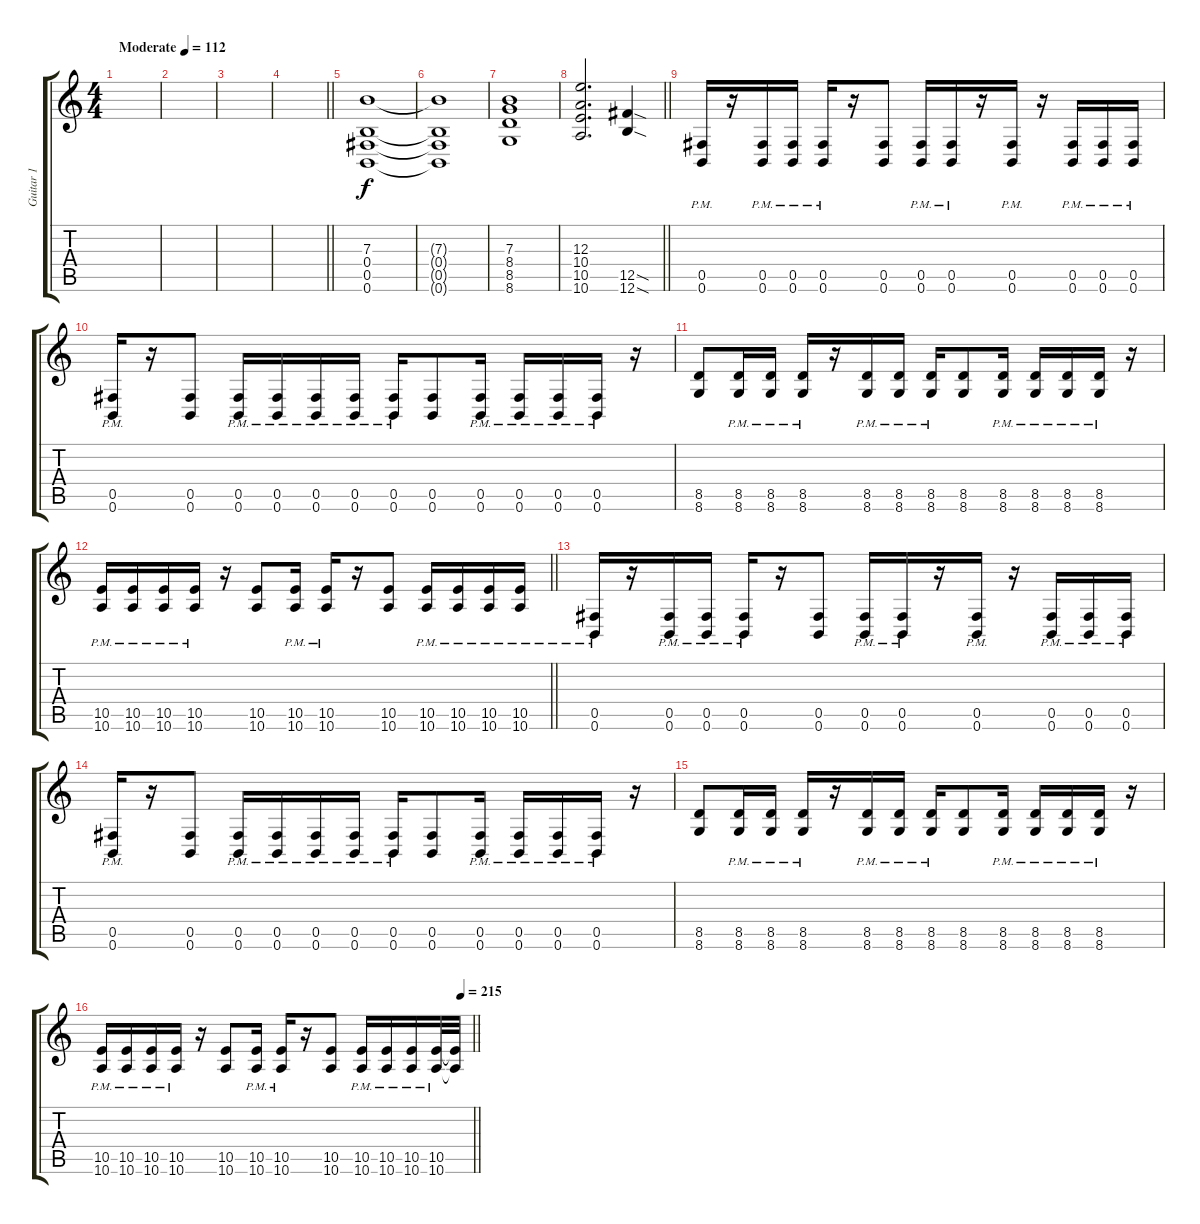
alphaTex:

\track ("Guitar 1" "Guitar 1") {instrument distortionguitar}
\staff {score tabs}
\tuning (Db4 Ab3 E3 B2 Gb2 B1) {hide}
\ts (4 4)
\tempo (112 "Moderate")
\clef g2
\ks c
|
|
|
\barLineRight lightlight
|
(7.3 0.4 0.5 0.6).1 |
(7.3{t} 0.4{t} 0.5{t} 0.6{t}).1 |
(7.3 8.4 8.5 8.6).1 |
\barLineRight lightlight
(12.3 10.4 10.5 10.6).2{d} (12.5{sod} 12.6{sod}).4 |
(0.5{pm} 0.6{pm}).16 r.16 (0.5{pm} 0.6{pm}).16 (0.5{pm} 0.6{pm}).16 (0.5{pm} 0.6{pm}).16 r.16 (0.5 0.6).8 (0.5{pm} 0.6{pm}).16 (0.5{pm} 0.6{pm}).16 r.16 (0.5{pm} 0.6{pm}).16 r.16 (0.5{pm} 0.6{pm}).16 (0.5{pm} 0.6{pm}).16 (0.5{pm} 0.6{pm}).16 |
(0.5{pm} 0.6{pm}).16 r.16 (0.5 0.6).8 (0.5{pm} 0.6{pm}).16 (0.5{pm} 0.6{pm}).16 (0.5{pm} 0.6{pm}).16 (0.5{pm} 0.6{pm}).16 (0.5{pm} 0.6{pm}).16 (0.5 0.6).8 (0.5{pm} 0.6{pm}).16 (0.5{pm} 0.6{pm}).16 (0.5{pm} 0.6{pm}).16 (0.5{pm} 0.6{pm}).16 r.16 |
(8.5 8.6).8 (8.5{pm} 8.6{pm}).16 (8.5{pm} 8.6{pm}).16 (8.5{pm} 8.6{pm}).16 r.16 (8.5{pm} 8.6{pm}).16 (8.5{pm} 8.6{pm}).16 (8.5{pm} 8.6{pm}).16 (8.5 8.6).8 (8.5{pm} 8.6{pm}).16 (8.5{pm} 8.6{pm}).16 (8.5{pm} 8.6{pm}).16 (8.5{pm} 8.6{pm}).16 r.16 |
\barLineRight lightlight
(10.5{pm} 10.6{pm}).16 (10.5{pm} 10.6{pm}).16 (10.5{pm} 10.6{pm}).16 (10.5{pm} 10.6{pm}).16 r.16 (10.5 10.6).8 (10.5{pm} 10.6{pm}).16 (10.5{pm} 10.6{pm}).16 r.16 (10.5 10.6).8 (10.5{pm} 10.6{pm}).16 (10.5{pm} 10.6{pm}).16 (10.5{pm} 10.6{pm}).16 (10.5{pm} 10.6{pm}).16 |
(0.5{pm} 0.6{pm}).16 r.16 (0.5{pm} 0.6{pm}).16 (0.5{pm} 0.6{pm}).16 (0.5{pm} 0.6{pm}).16 r.16 (0.5 0.6).8 (0.5{pm} 0.6{pm}).16 (0.5{pm} 0.6{pm}).16 r.16 (0.5{pm} 0.6{pm}).16 r.16 (0.5{pm} 0.6{pm}).16 (0.5{pm} 0.6{pm}).16 (0.5{pm} 0.6{pm}).16 |
(0.5{pm} 0.6{pm}).16 r.16 (0.5 0.6).8 (0.5{pm} 0.6{pm}).16 (0.5{pm} 0.6{pm}).16 (0.5{pm} 0.6{pm}).16 (0.5{pm} 0.6{pm}).16 (0.5{pm} 0.6{pm}).16 (0.5 0.6).8 (0.5{pm} 0.6{pm}).16 (0.5{pm} 0.6{pm}).16 (0.5{pm} 0.6{pm}).16 (0.5{pm} 0.6{pm}).16 r.16 |
(8.5 8.6).8 (8.5{pm} 8.6{pm}).16 (8.5{pm} 8.6{pm}).16 (8.5{pm} 8.6{pm}).16 r.16 (8.5{pm} 8.6{pm}).16 (8.5{pm} 8.6{pm}).16 (8.5{pm} 8.6{pm}).16 (8.5 8.6).8 (8.5{pm} 8.6{pm}).16 (8.5{pm} 8.6{pm}).16 (8.5{pm} 8.6{pm}).16 (8.5{pm} 8.6{pm}).16 r.16 |
\tempo (215 0.96875)
\barLineRight lightlight
(10.5{pm} 10.6{pm}).16 (10.5{pm} 10.6{pm}).16 (10.5{pm} 10.6{pm}).16 (10.5{pm} 10.6{pm}).16 r.16 (10.5 10.6).8 (10.5{pm} 10.6{pm}).16 (10.5{pm} 10.6{pm}).16 r.16 (10.5 10.6).8 (10.5{pm} 10.6{pm}).16 (10.5{pm} 10.6{pm}).16 (10.5{pm} 10.6{pm}).16 (10.5{pm} 10.6{pm}).32 (10.5{t} 10.6{t}).32
